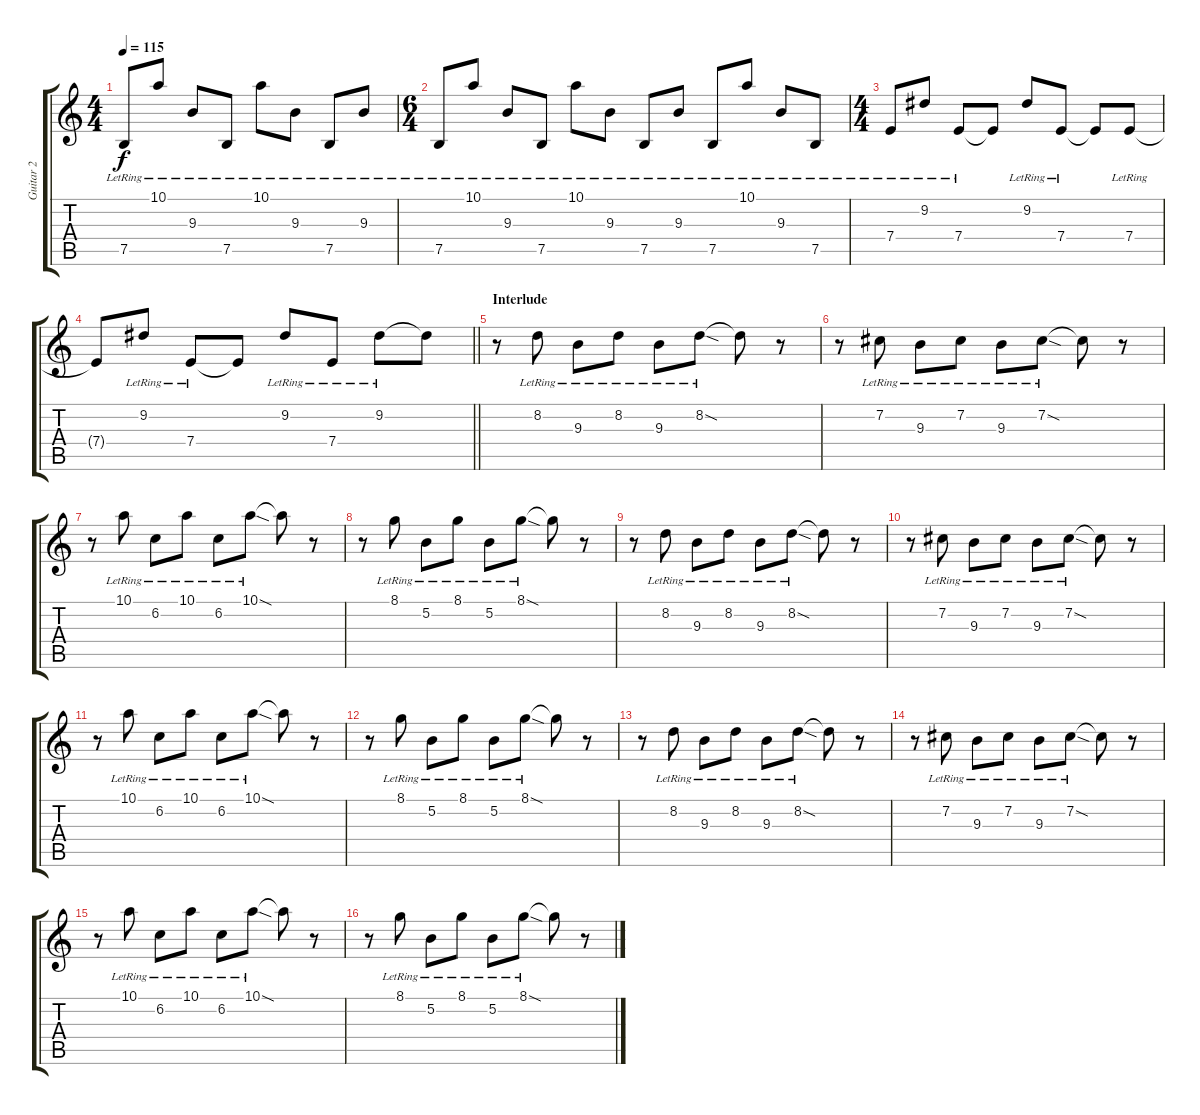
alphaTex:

\track ("Guitar 2" "Guitar 2") {instrument distortionguitar}
\staff {score tabs}
\tuning (B3 Gb3 D3 A2 E2 B1) {hide}
\ts (4 4)
\tempo 115
\clef g2
\ks c
7.5{lr}.8{dy f} 10.1{lr}.8 9.3{lr}.8 7.5{lr}.8 10.1{lr}.8 9.3{lr}.8 7.5{lr}.8 9.3{lr}.8 |
\ts (6 4)
7.5{lr}.8 10.1{lr}.8 9.3{lr}.8 7.5{lr}.8 10.1{lr}.8 9.3{lr}.8 7.5{lr}.8 9.3{lr}.8 7.5{lr}.8 10.1{lr}.8 9.3{lr}.8 7.5{lr}.8 |
\ts (4 4)
7.4{lr}.8 9.2{lr}.8 7.4{lr}.8 7.4{t}.8 9.2{lr}.8 7.4{lr}.8 7.4{t}.8 7.4{lr}.8 |
\barLineRight lightlight
7.4{t}.8 9.2{lr}.8 7.4{lr}.8 7.4{t}.8 9.2{lr}.8 7.4{lr}.8 9.2{lr}.8 9.2{t}.8 |
\section ("" "Interlude")
r.8 8.2{lr}.8 9.3{lr}.8 8.2{lr}.8 9.3{lr}.8 8.2{sod lr}.8 8.2{t}.8 r.8 |
r.8 7.2{lr}.8 9.3{lr}.8 7.2{lr}.8 9.3{lr}.8 7.2{sod lr}.8 7.2{t}.8 r.8 |
r.8 10.1{lr}.8 6.2{lr}.8 10.1{lr}.8 6.2{lr}.8 10.1{sod lr}.8 10.1{t}.8 r.8 |
r.8 8.1{lr}.8 5.2{lr}.8 8.1{lr}.8 5.2{lr}.8 8.1{sod lr}.8 8.1{t}.8 r.8 |
r.8 8.2{lr}.8 9.3{lr}.8 8.2{lr}.8 9.3{lr}.8 8.2{sod lr}.8 8.2{t}.8 r.8 |
r.8 7.2{lr}.8 9.3{lr}.8 7.2{lr}.8 9.3{lr}.8 7.2{sod lr}.8 7.2{t}.8 r.8 |
r.8 10.1{lr}.8 6.2{lr}.8 10.1{lr}.8 6.2{lr}.8 10.1{sod lr}.8 10.1{t}.8 r.8 |
r.8 8.1{lr}.8 5.2{lr}.8 8.1{lr}.8 5.2{lr}.8 8.1{sod lr}.8 8.1{t}.8 r.8 |
r.8 8.2{lr}.8 9.3{lr}.8 8.2{lr}.8 9.3{lr}.8 8.2{sod lr}.8 8.2{t}.8 r.8 |
r.8 7.2{lr}.8 9.3{lr}.8 7.2{lr}.8 9.3{lr}.8 7.2{sod lr}.8 7.2{t}.8 r.8 |
r.8 10.1{lr}.8 6.2{lr}.8 10.1{lr}.8 6.2{lr}.8 10.1{sod lr}.8 10.1{t}.8 r.8 |
r.8 8.1{lr}.8 5.2{lr}.8 8.1{lr}.8 5.2{lr}.8 8.1{sod lr}.8 8.1{t}.8 r.8
